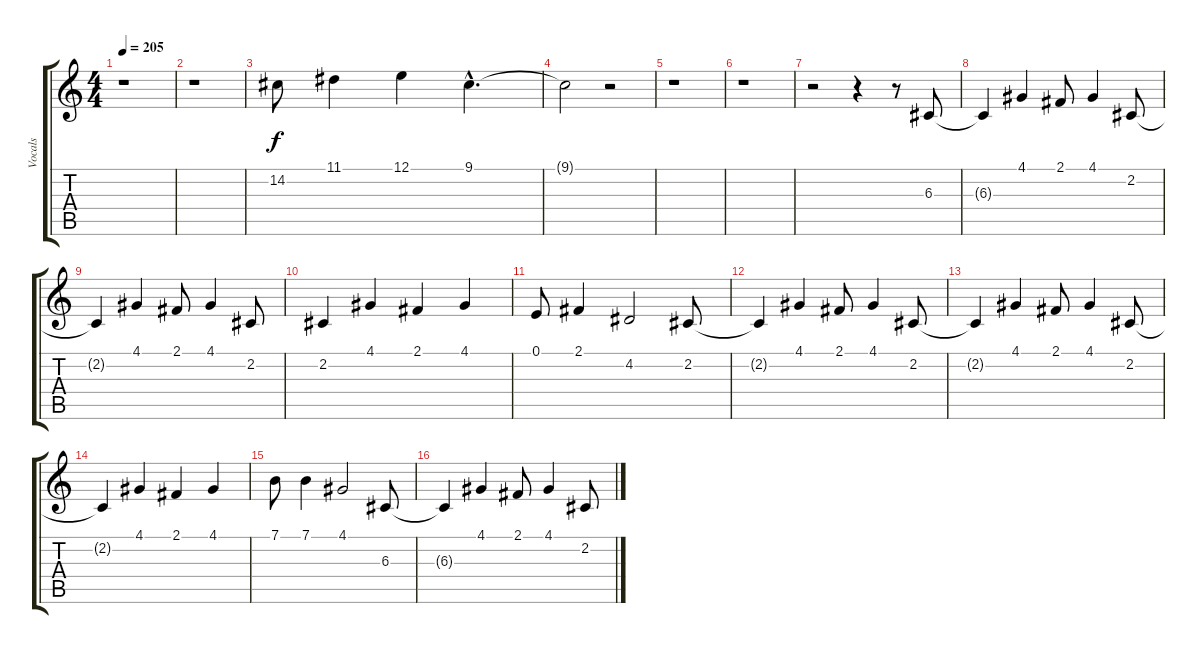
\track ("Vocals" "Vocals") {instrument englishhorn}
\staff {score tabs}
\tuning (E4 B3 G3 D3 A2 E2) {hide}
\ts (4 4)
\tempo 205
\clef g2
\ks c
r.1{dy f} |
r.1 |
14.2.8 11.1.4 12.1.4 9.1{hac}.4{d} |
9.1{t}.2 r.2 |
r.1 |
r.1 |
r.2 r.4 r.8 6.3.8 |
6.3{t}.4 4.1.4 2.1.8 4.1.4 2.2.8 |
2.2{t}.4 4.1.4 2.1.8 4.1.4 2.2.8 |
2.2.4 4.1.4 2.1.4 4.1.4 |
0.1.8 2.1.4 4.2.2 2.2.8 |
2.2{t}.4 4.1.4 2.1.8 4.1.4 2.2.8 |
2.2{t}.4 4.1.4 2.1.8 4.1.4 2.2.8 |
2.2{t}.4 4.1.4 2.1.4 4.1.4 |
7.1.8 7.1.4 4.1.2 6.3.8 |
6.3{t}.4 4.1.4 2.1.8 4.1.4 2.2.8
